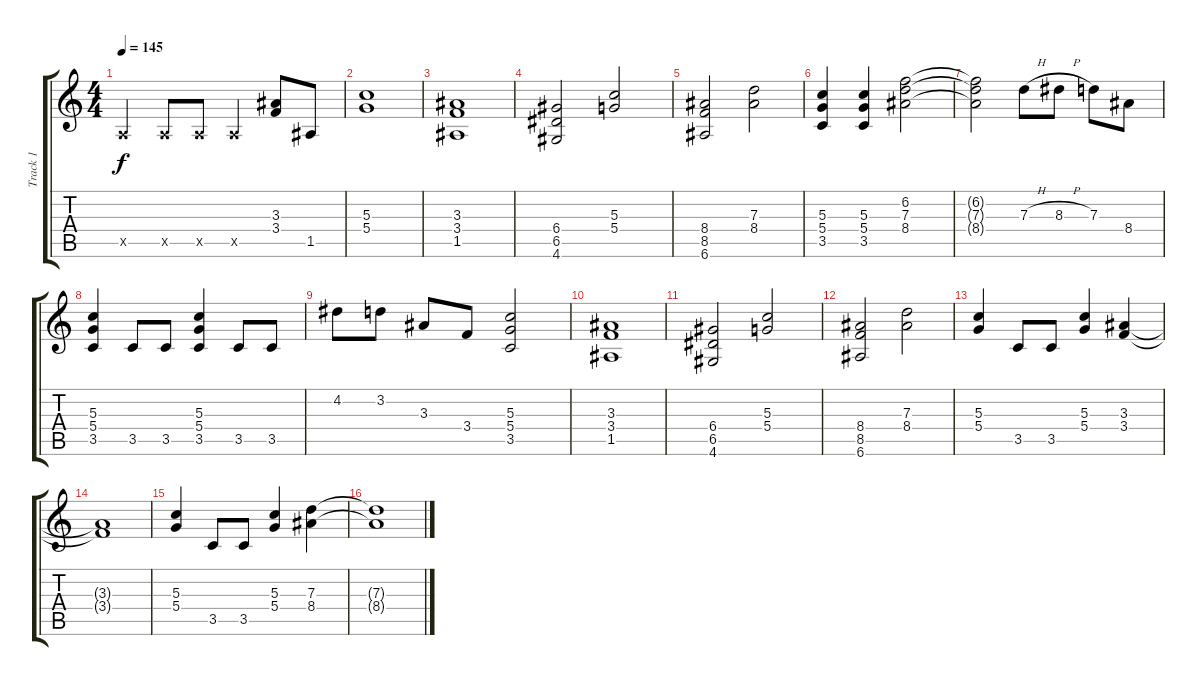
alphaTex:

\track ("Track 1" "Track 1") {instrument distortionguitar}
\staff {score tabs}
\tuning (E4 B3 G3 D3 A2 E2) {hide}
\ts (4 4)
\tempo 145
\clef g2
\ks c
0.5{x}.4{dy f} 0.5{x}.8 0.5{x}.8 0.5{x}.4 (3.3 3.4).8 1.5.8 |
(5.3 5.4).1 |
(3.3 3.4 1.5).1 |
(6.4 6.5 4.6).2 (5.3 5.4).2 |
(8.4 8.5 6.6).2 (7.3 8.4).2 |
(5.3 5.4 3.5).4 (5.3 5.4 3.5).4 (6.2 7.3 8.4).2 |
(6.2{t} 7.3{t} 8.4{t}).2 7.3{h}.8 8.3{h}.8 7.3.8 8.4.8 |
(5.3 5.4 3.5).4 3.5.8 3.5.8 (5.3 5.4 3.5).4 3.5.8 3.5.8 |
4.2.8 3.2.8 3.3.8 3.4.8 (5.3 5.4 3.5).2 |
(3.3 3.4 1.5).1 |
(6.4 6.5 4.6).2 (5.3 5.4).2 |
(8.4 8.5 6.6).2 (7.3 8.4).2 |
(5.3 5.4).4 3.5.8 3.5.8 (5.3 5.4).4 (3.3 3.4).4 |
(3.3{t} 3.4{t}).1 |
(5.3 5.4).4 3.5.8 3.5.8 (5.3 5.4).4 (7.3 8.4).4 |
(7.3{t} 8.4{t}).1
